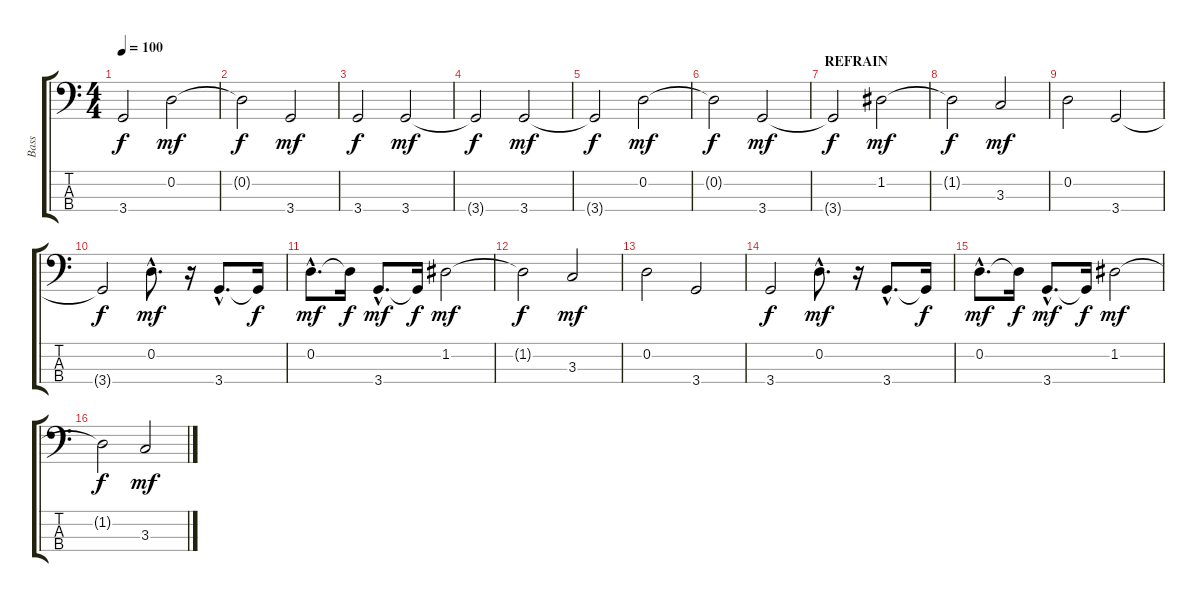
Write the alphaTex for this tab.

\track ("Bass" "Bass") {instrument electricbassfinger}
\staff {score tabs}
\tuning (G2 D2 A1 E1) {hide}
\ts (4 4)
\tempo 100
\clef f4
\ks c
3.4{t}.2{dy f} 0.2.2{dy mf} |
0.2{t}.2{dy f} 3.4.2{dy mf} |
3.4.2{dy f} 3.4.2{dy mf} |
3.4{t}.2{dy f} 3.4.2{dy mf} |
3.4{t}.2{dy f} 0.2.2{dy mf} |
0.2{t}.2{dy f} 3.4.2{dy mf} |
\section ("" "REFRAIN")
3.4{t}.2{dy f} 1.2.2{dy mf} |
1.2{t}.2{dy f} 3.3.2{dy mf} |
0.2.2 3.4.2 |
3.4{t}.2{dy f} 0.2{hac}.8{d dy mf} r.16 3.4{hac}.8{d} 3.4{t}.16{dy f} |
0.2{hac}.8{d dy mf} 0.2{t}.16{dy f} 3.4{hac}.8{d dy mf} 3.4{t}.16{dy f} 1.2.2{dy mf} |
1.2{t}.2{dy f} 3.3.2{dy mf} |
0.2.2 3.4.2 |
3.4.2{dy f} 0.2{hac}.8{d dy mf} r.16 3.4{hac}.8{d} 3.4{t}.16{dy f} |
0.2{hac}.8{d dy mf} 0.2{t}.16{dy f} 3.4{hac}.8{d dy mf} 3.4{t}.16{dy f} 1.2.2{dy mf} |
1.2{t}.2{dy f} 3.3.2{dy mf}
